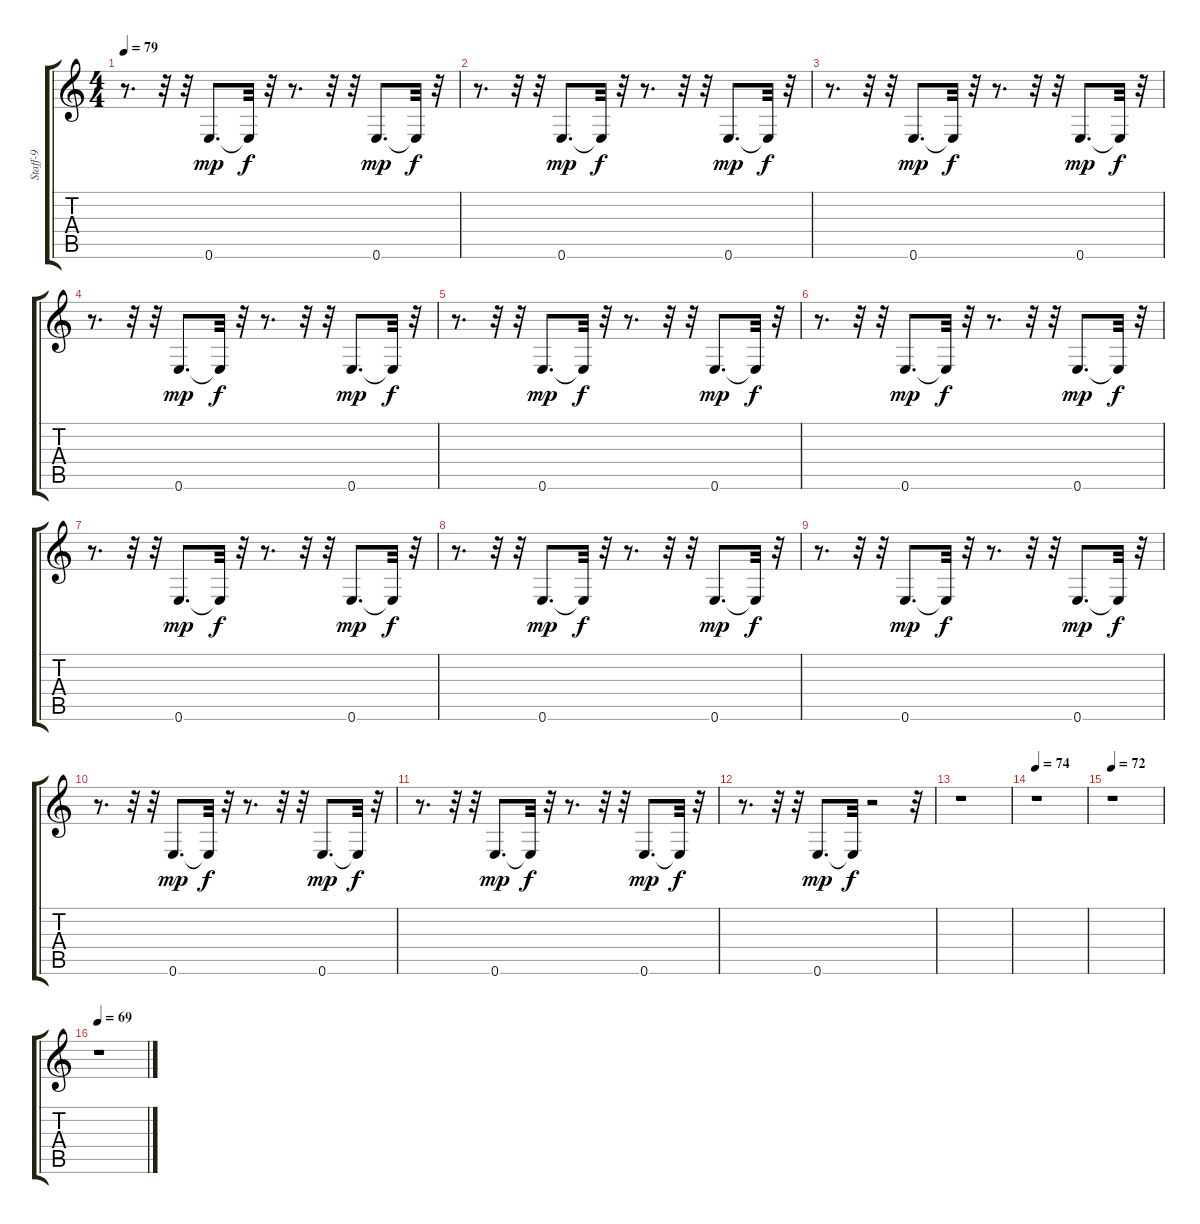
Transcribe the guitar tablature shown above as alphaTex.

\track ("Staff-9" "Staff-9") {instrument acousticguitarsteel}
\staff {score tabs}
\tuning (E4 B3 G3 D3 A2 E2) {hide}
\ts (4 4)
\tempo 79
\clef g2
\ks c
r.8{d dy f} r.32 r.32 0.6.8{d dy mp} 0.6{t}.32{dy f} r.32 r.8{d} r.32 r.32 0.6.8{d dy mp} 0.6{t}.32{dy f} r.32 |
r.8{d} r.32 r.32 0.6.8{d dy mp} 0.6{t}.32{dy f} r.32 r.8{d} r.32 r.32 0.6.8{d dy mp} 0.6{t}.32{dy f} r.32 |
r.8{d} r.32 r.32 0.6.8{d dy mp} 0.6{t}.32{dy f} r.32 r.8{d} r.32 r.32 0.6.8{d dy mp} 0.6{t}.32{dy f} r.32 |
r.8{d} r.32 r.32 0.6.8{d dy mp} 0.6{t}.32{dy f} r.32 r.8{d} r.32 r.32 0.6.8{d dy mp} 0.6{t}.32{dy f} r.32 |
r.8{d} r.32 r.32 0.6.8{d dy mp} 0.6{t}.32{dy f} r.32 r.8{d} r.32 r.32 0.6.8{d dy mp} 0.6{t}.32{dy f} r.32 |
r.8{d} r.32 r.32 0.6.8{d dy mp} 0.6{t}.32{dy f} r.32 r.8{d} r.32 r.32 0.6.8{d dy mp} 0.6{t}.32{dy f} r.32 |
r.8{d} r.32 r.32 0.6.8{d dy mp} 0.6{t}.32{dy f} r.32 r.8{d} r.32 r.32 0.6.8{d dy mp} 0.6{t}.32{dy f} r.32 |
r.8{d} r.32 r.32 0.6.8{d dy mp} 0.6{t}.32{dy f} r.32 r.8{d} r.32 r.32 0.6.8{d dy mp} 0.6{t}.32{dy f} r.32 |
r.8{d} r.32 r.32 0.6.8{d dy mp} 0.6{t}.32{dy f} r.32 r.8{d} r.32 r.32 0.6.8{d dy mp} 0.6{t}.32{dy f} r.32 |
r.8{d} r.32 r.32 0.6.8{d dy mp} 0.6{t}.32{dy f} r.32 r.8{d} r.32 r.32 0.6.8{d dy mp} 0.6{t}.32{dy f} r.32 |
r.8{d} r.32 r.32 0.6.8{d dy mp} 0.6{t}.32{dy f} r.32 r.8{d} r.32 r.32 0.6.8{d dy mp} 0.6{t}.32{dy f} r.32 |
r.8{d} r.32 r.32 0.6.8{d dy mp} 0.6{t}.32{dy f} r.2 r.32 |
r.1 |
\tempo 74
r.1 |
\tempo 72
r.1 |
\tempo 69
r.1
